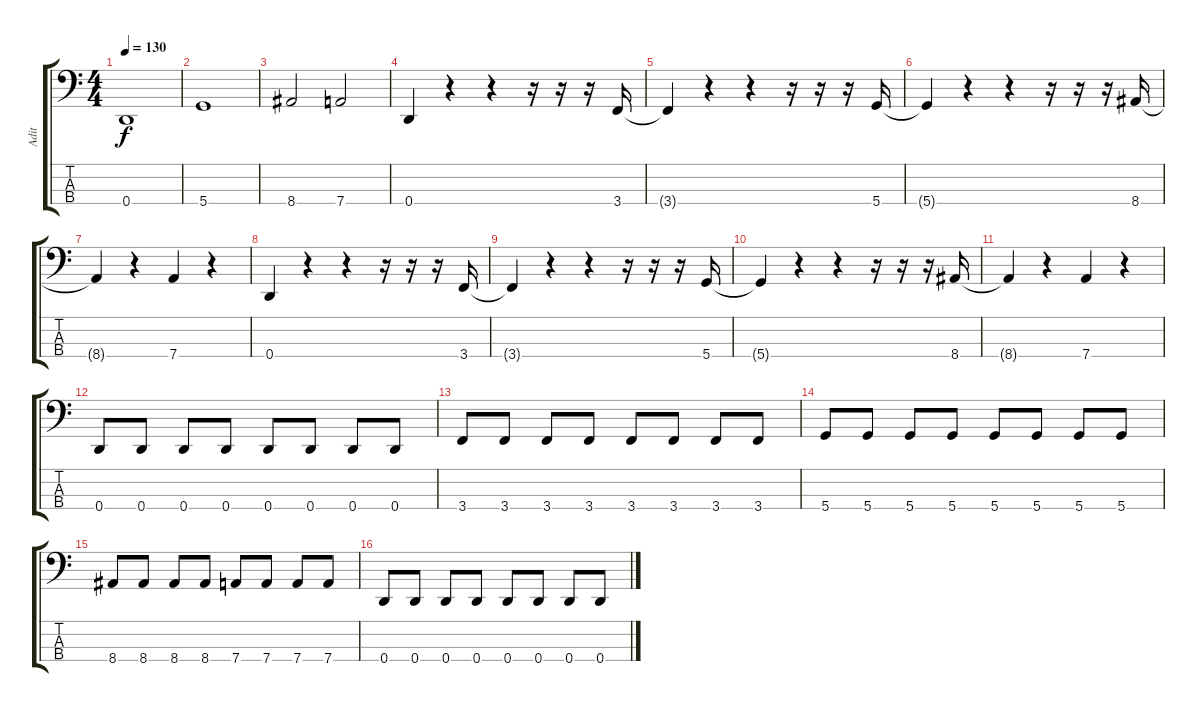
\track ("Adit" "Adit") {instrument electricbassfinger}
\staff {score tabs}
\tuning (G2 D2 A1 D1) {hide}
\ts (4 4)
\tempo 130
\clef f4
\ks c
0.4.1{dy f} |
5.4.1 |
8.4.2 7.4.2 |
0.4.4 r.4 r.4 r.16 r.16 r.16 3.4.16 |
3.4{t}.4 r.4 r.4 r.16 r.16 r.16 5.4.16 |
5.4{t}.4 r.4 r.4 r.16 r.16 r.16 8.4.16 |
8.4{t}.4 r.4 7.4.4 r.4 |
0.4.4 r.4 r.4 r.16 r.16 r.16 3.4.16 |
3.4{t}.4 r.4 r.4 r.16 r.16 r.16 5.4.16 |
5.4{t}.4 r.4 r.4 r.16 r.16 r.16 8.4.16 |
8.4{t}.4 r.4 7.4.4 r.4 |
0.4.8 0.4.8 0.4.8 0.4.8 0.4.8 0.4.8 0.4.8 0.4.8 |
3.4.8 3.4.8 3.4.8 3.4.8 3.4.8 3.4.8 3.4.8 3.4.8 |
5.4.8 5.4.8 5.4.8 5.4.8 5.4.8 5.4.8 5.4.8 5.4.8 |
8.4.8 8.4.8 8.4.8 8.4.8 7.4.8 7.4.8 7.4.8 7.4.8 |
0.4.8 0.4.8 0.4.8 0.4.8 0.4.8 0.4.8 0.4.8 0.4.8
